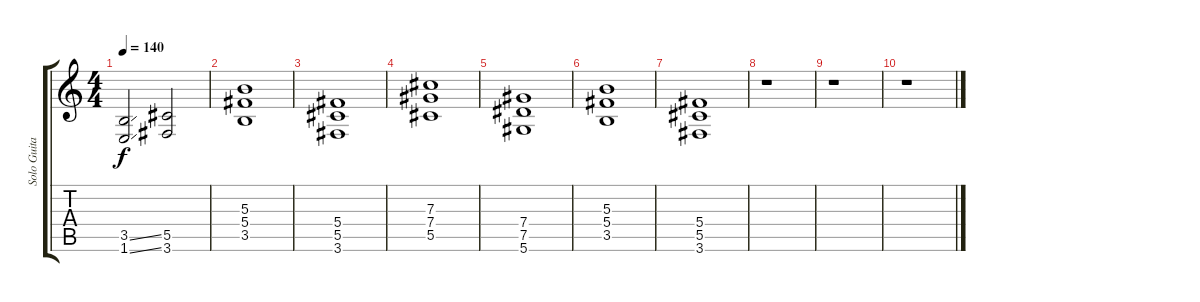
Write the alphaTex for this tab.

\track ("Solo Guitar" "Solo Guita") {instrument distortionguitar}
\staff {score tabs}
\tuning (Eb4 Bb3 Gb3 Db3 Ab2 Eb2) {hide}
\ts (4 4)
\tempo 140
\clef g2
\ks c
(3.5{ss} 1.6{ss}).2{dy f} (5.5 3.6).2 |
(5.3 5.4 3.5).1 |
(5.4 5.5 3.6).1 |
(7.3 7.4 5.5).1 |
(7.4 7.5 5.6).1 |
(5.3 5.4 3.5).1 |
(5.4 5.5 3.6).1 |
r.1 |
r.1 |
r.1
